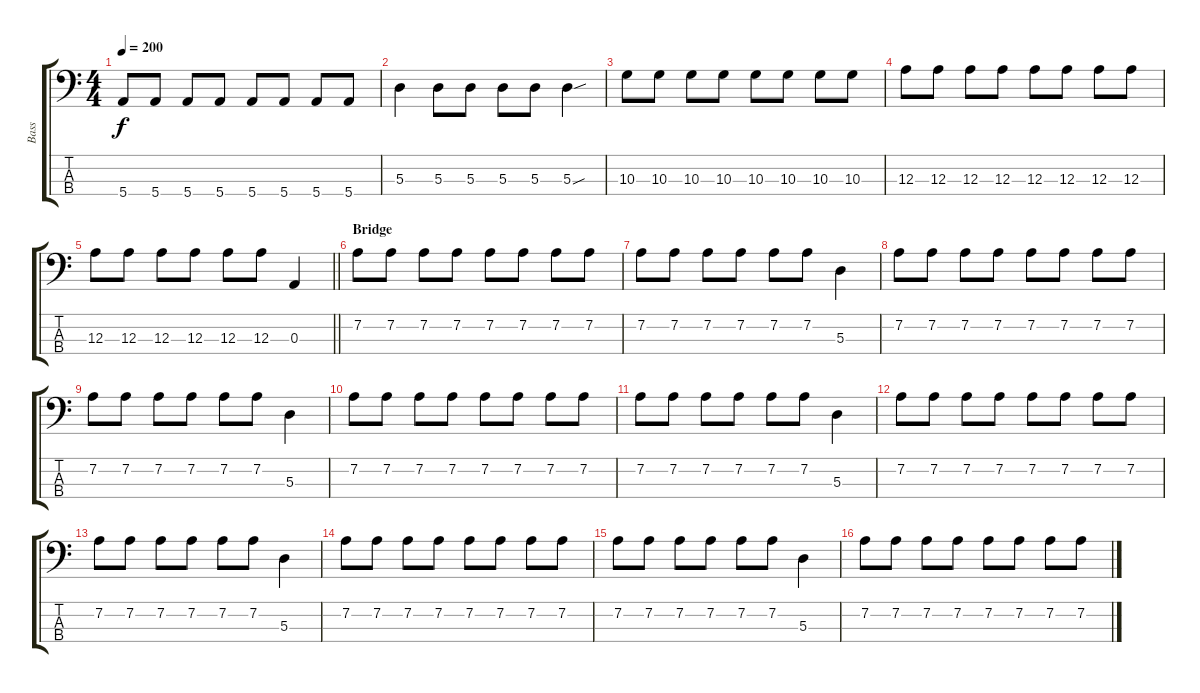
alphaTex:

\track ("Bass" "Bass") {instrument electricbasspick}
\staff {score tabs}
\tuning (G2 D2 A1 E1) {hide}
\ts (4 4)
\tempo 200
\clef f4
\ks c
5.4.8{dy f} 5.4.8 5.4.8 5.4.8 5.4.8 5.4.8 5.4.8 5.4.8 |
5.3.4 5.3.8 5.3.8 5.3.8 5.3.8 5.3{sou}.4 |
10.3.8 10.3.8 10.3.8 10.3.8 10.3.8 10.3.8 10.3.8 10.3.8 |
12.3.8 12.3.8 12.3.8 12.3.8 12.3.8 12.3.8 12.3.8 12.3.8 |
\barLineRight lightlight
12.3.8 12.3.8 12.3.8 12.3.8 12.3.8 12.3.8 0.3.4 |
\section ("" "Bridge")
7.2.8 7.2.8 7.2.8 7.2.8 7.2.8 7.2.8 7.2.8 7.2.8 |
7.2.8 7.2.8 7.2.8 7.2.8 7.2.8 7.2.8 5.3.4 |
7.2.8 7.2.8 7.2.8 7.2.8 7.2.8 7.2.8 7.2.8 7.2.8 |
7.2.8 7.2.8 7.2.8 7.2.8 7.2.8 7.2.8 5.3.4 |
7.2.8 7.2.8 7.2.8 7.2.8 7.2.8 7.2.8 7.2.8 7.2.8 |
7.2.8 7.2.8 7.2.8 7.2.8 7.2.8 7.2.8 5.3.4 |
7.2.8 7.2.8 7.2.8 7.2.8 7.2.8 7.2.8 7.2.8 7.2.8 |
7.2.8 7.2.8 7.2.8 7.2.8 7.2.8 7.2.8 5.3.4 |
7.2.8 7.2.8 7.2.8 7.2.8 7.2.8 7.2.8 7.2.8 7.2.8 |
7.2.8 7.2.8 7.2.8 7.2.8 7.2.8 7.2.8 5.3.4 |
7.2.8 7.2.8 7.2.8 7.2.8 7.2.8 7.2.8 7.2.8 7.2.8
